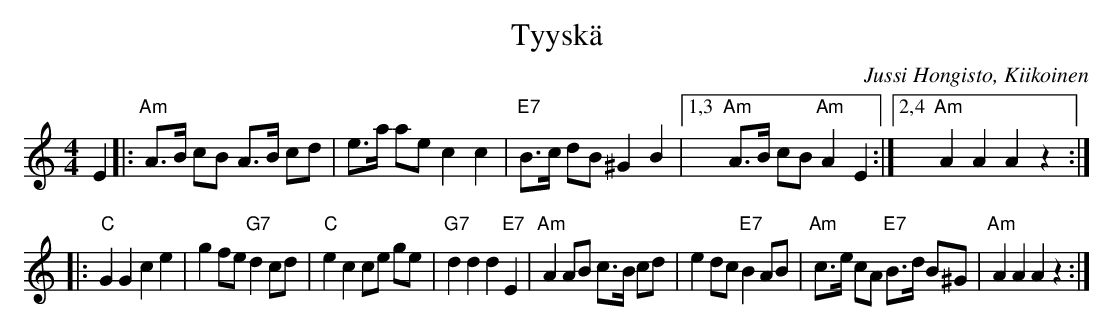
X:1
T: Tyysk\"a
O: Jussi Hongisto, Kiikoinen
M: 4/4
L: 1/8
K: Am
E2 \
|: "Am"A>B cB A>B cd | e>a ae c2 c2 | "E7"B>c dB ^G2 B2 |1,3 "Am"A>B cB "Am"A2 E2 \
                                                       :|2,4 "Am"A2 A2 A2 z2 :|
|:  "C"G2 G2 c2 e2 | g2 fe "G7"d2 cd |  "C"e2  c2     ce  ge  | "G7"d2 d2 d2 "E7"E2 \
| "Am"A2 AB c>B cd | e2 dc "E7"B2 AB | "Am"c>e cA "E7"B>d B^G | "Am"A2 A2 A2 z2 :|
